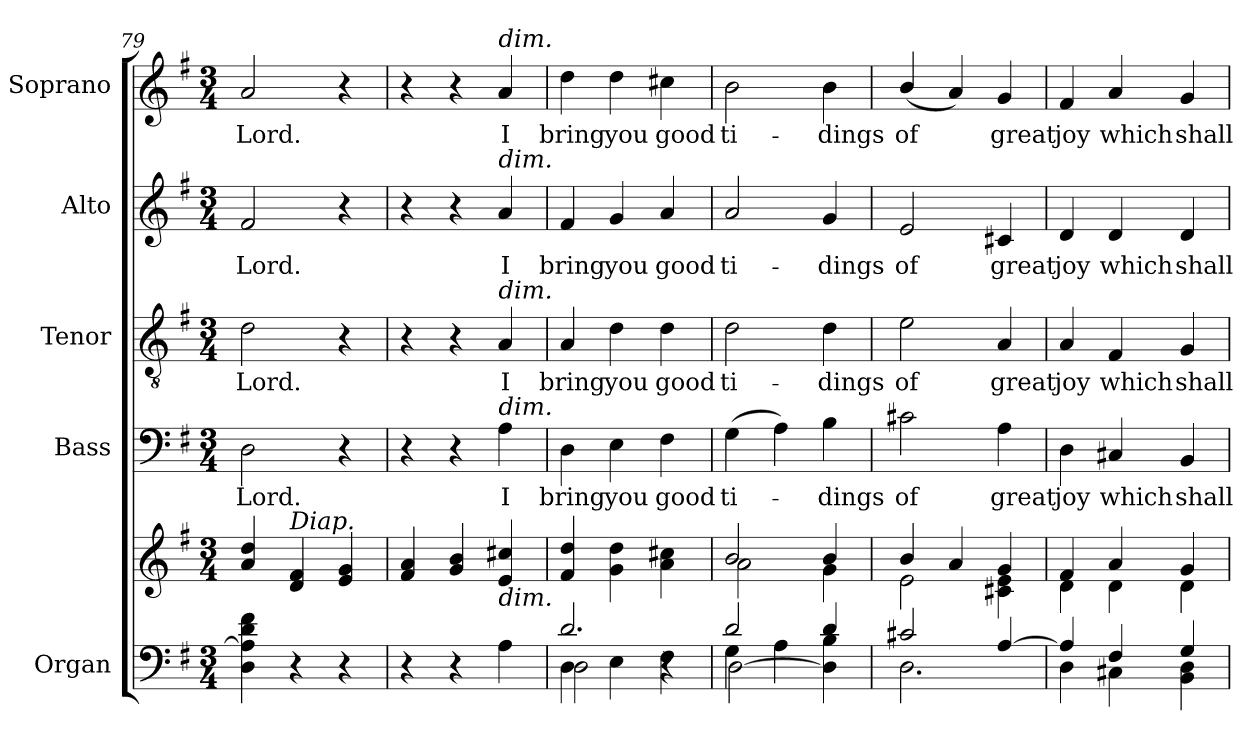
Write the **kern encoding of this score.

**kern	**kern	**kern	**text	**kern	**text	**kern	**text	**kern	**text
*part5	*part5	*part4	*part4	*part3	*part3	*part2	*part2	*part1	*part1
*staff6	*staff5	*staff4	*staff4	*staff3	*staff3	*staff2	*staff2	*staff1	*staff1
*I"Organ	*	*I"Bass	*	*I"Tenor	*	*I"Alto	*	*I"Soprano	*
*I'Org.	*	*I'B.	*	*I'T.	*	*I'A.	*	*I'S.	*
*clefF4	*clefG2	*clefF4	*	*clefGv2	*	*clefG2	*	*clefG2	*
*	*	*	*	*ITrd7c12	*	*	*	*	*
*k[f#]	*k[f#]	*k[f#]	*	*k[f#]	*	*k[f#]	*	*k[f#]	*
*G:	*G:	*G:	*	*G:	*	*G:	*	*G:	*
*M3/4	*M3/4	*M3/4	*	*M3/4	*	*M3/4	*	*M3/4	*
=79	=79	=79	=79	=79	=79	=79	=79	=79	=79
!	!	!	!LO:LY:b:color=#000000	!	!	!	!	!	!
!	!	!	!	!	!LO:LY:b:color=#000000	!	!	!	!
!	!	!	!	!	!	!	!LO:LY:b:color=#000000	!	!
!	!	!	!	!	!	!	!	!	!LO:LY:b:color=#000000
4Di\ 4Ai] 4di 4f#i	4ai/ 4ddi	2Di\	Lord.	2Di\	Lord.	2f#i/	Lord.	2ai/	Lord.
!	!LO:TX:a:i:t=Diap.	!	!	!	!	!	!	!	!
4r	4di/ 4f#i	.	.	.	.	.	.	.	.
4r	4ei/ 4gi	4r	.	4r	.	4r	.	4r	.
!!LO:PB:g=z
=80	=80	=80	=80	=80	=80	=80	=80	=80	=80
4r	4f#i/ 4ai	4r	.	4r	.	4r	.	4r	.
4r	4gi/ 4bi	4r	.	4r	.	4r	.	4r	.
!	!	!	!LO:LY:b:color=#000000	!	!	!	!	!	!
!	!	!	!	!	!LO:LY:b:color=#000000	!	!	!	!
!	!	!	!	!	!	!	!LO:LY:b:color=#000000	!	!
!	!	!	!	!	!	!	!	!LO:TX:a:i:t=dim.	!
!	!	!	!	!	!	!LO:TX:a:i:t=dim.	!	!	!
!	!	!	!	!LO:TX:a:i:t=dim.	!	!	!	!	!
!	!	!LO:TX:a:i:t=dim.	!	!	!	!	!	!	!
!	!LO:TX:b:i:t=dim.	!	!	!	!	!	!	!	!
!	!	!	!	!	!	!	!	!	!LO:LY:b:color=#000000
4Ai\	4ei/ 4cc#Xi	4Ai\	I	4AAi/	I	4ai/	I	4ai/	I
=81	=81	=81	=81	=81	=81	=81	=81	=81	=81
*^	*	*	*	*	*	*	*	*	*
*	*^	*	*	*	*	*	*	*	*	*
!	!	!	!	!	!LO:LY:b:color=#000000	!	!	!	!	!	!
!	!	!	!	!	!	!	!LO:LY:b:color=#000000	!	!	!	!
!	!	!	!	!	!	!	!	!	!LO:LY:b:color=#000000	!	!
!	!	!	!	!	!	!	!	!	!	!	!LO:LY:b:color=#000000
2.di/	4Di\	2Di\	4f#i/ 4ddi	4Di\	bring	4AAi/	bring	4f#i/	bring	4ddi\	bring
!	!	!	!	!	!LO:LY:b:color=#000000	!	!	!	!	!	!
!	!	!	!	!	!	!	!LO:LY:b:color=#000000	!	!	!	!
!	!	!	!	!	!	!	!	!	!LO:LY:b:color=#000000	!	!
!	!	!	!	!	!	!	!	!	!	!	!LO:LY:b:color=#000000
.	4Ei\	.	4gi\ 4ddi	4Ei\	you	4Di\	you	4gi/	you	4ddi\	you
!	!	!	!	!	!LO:LY:b:color=#000000	!	!	!	!	!	!
!	!	!	!	!	!	!	!LO:LY:b:color=#000000	!	!	!	!
!	!	!	!	!	!	!	!	!	!LO:LY:b:color=#000000	!	!
!	!	!	!	!	!	!	!	!	!	!	!LO:LY:b:color=#000000
.	4F#i\	4r	4ai\ 4cc#Xi	4F#i\	good	4Di\	good	4ai/	good	4cc#Xi\	good
=82	=82	=82	=82	=82	=82	=82	=82	=82	=82	=82	=82
*	*	*	*^	*	*	*	*	*	*	*	*
!	!	!	!	!	!	!LO:LY:b:color=#000000	!	!	!	!	!	!
!	!	!	!	!	!	!	!	!LO:LY:b:color=#000000	!	!	!	!
!	!	!	!	!	!	!	!	!	!	!LO:LY:b:color=#000000	!	!
!	!	!	!	!	!	!	!	!	!	!	!	!LO:LY:b:color=#000000
2di/	4Gi\	[<2Di\	2bi/	2ai\	(4Gi\	ti-	2Di\	ti-	2ai/	ti-	2bi\	ti-
.	4Ai\	.	.	.	4Ai\)	.	.	.	.	.	.	.
!	!	!	!	!	!	!LO:LY:b:color=#000000	!	!	!	!	!	!
!	!	!	!	!	!	!	!	!LO:LY:b:color=#000000	!	!	!	!
!	!	!	!	!	!	!	!	!	!	!LO:LY:b:color=#000000	!	!
!	!	!	!	!	!	!	!	!	!	!	!	!LO:LY:b:color=#000000
4di/	4Di\] 4Bi	4ryy	4bi/	4gi\	4Bi\	-dings	4Di\	-dings	4gi/	-dings	4bi\	-dings
*	*v	*v	*	*	*	*	*	*	*	*	*	*
=83	=83	=83	=83	=83	=83	=83	=83	=83	=83	=83	=83
*	*^	*	*	*	*	*	*	*	*	*	*
!	!	!	!	!	!	!LO:LY:b:color=#000000	!	!	!	!	!	!
*	*v	*v	*	*	*	*	*	*	*	*	*	*
*	*^	*	*	*	*	*	*	*	*	*	*
!	!	!	!	!	!	!	!	!LO:LY:b:color=#000000	!	!	!	!
*	*v	*v	*	*	*	*	*	*	*	*	*	*
*	*^	*	*	*	*	*	*	*	*	*	*
!	!	!	!	!	!	!	!	!	!	!LO:LY:b:color=#000000	!	!
*	*v	*v	*	*	*	*	*	*	*	*	*	*
*	*^	*	*	*	*	*	*	*	*	*	*
!	!	!	!	!	!	!	!	!	!	!	!	!LO:LY:b:color=#000000
*	*v	*v	*	*	*	*	*	*	*	*	*	*
2c#Xi/	2.Di\	4bi/	2ei\	2c#Xi\	of	2Ei\	of	2ei/	of	(4bi/	of
.	.	4ai/	.	.	.	.	.	.	.	4ai/)	.
!	!	!	!	!	!LO:LY:b:color=#000000	!	!	!	!	!	!
!	!	!	!	!	!	!	!LO:LY:b:color=#000000	!	!	!	!
!	!	!	!	!	!	!	!	!	!LO:LY:b:color=#000000	!	!
!	!	!	!	!	!	!	!	!	!	!	!LO:LY:b:color=#000000
[>4Ai/	.	4gi/	4c#Xi\ 4ei	4Ai\	great	4AAi/	great	4c#Xi/	great	4gi/	great
=84	=84	=84	=84	=84	=84	=84	=84	=84	=84	=84	=84
!	!	!	!	!	!LO:LY:b:color=#000000	!	!	!	!	!	!
!	!	!	!	!	!	!	!LO:LY:b:color=#000000	!	!	!	!
!	!	!	!	!	!	!	!	!	!LO:LY:b:color=#000000	!	!
!	!	!	!	!	!	!	!	!	!	!	!LO:LY:b:color=#000000
4Ai/]	4Di\	4f#i/	4di\	4Di\	joy	4AAi/	joy	4di/	joy	4f#i/	joy
!	!	!	!	!	!LO:LY:b:color=#000000	!	!	!	!	!	!
!	!	!	!	!	!	!	!LO:LY:b:color=#000000	!	!	!	!
!	!	!	!	!	!	!	!	!	!LO:LY:b:color=#000000	!	!
!	!	!	!	!	!	!	!	!	!	!	!LO:LY:b:color=#000000
4F#i/	4C#Xi\	4ai/	4di\	4C#Xi/	which	4FF#i/	which	4di/	which	4ai/	which
!	!	!	!	!	!LO:LY:b:color=#000000	!	!	!	!	!	!
!	!	!	!	!	!	!	!LO:LY:b:color=#000000	!	!	!	!
!	!	!	!	!	!	!	!	!	!LO:LY:b:color=#000000	!	!
!	!	!	!	!	!	!	!	!	!	!	!LO:LY:b:color=#000000
4Gi/	4BBi\ 4Di	4gi/	4di\	4BBi/	shall	4GGi/	shall	4di/	shall	4gi/	shall
*v	*v	*	*	*	*	*	*	*	*	*	*
*	*v	*v	*	*	*	*	*	*	*	*
=	=	=	=	=	=	=	=	=	=
*-	*-	*-	*-	*-	*-	*-	*-	*-	*-
